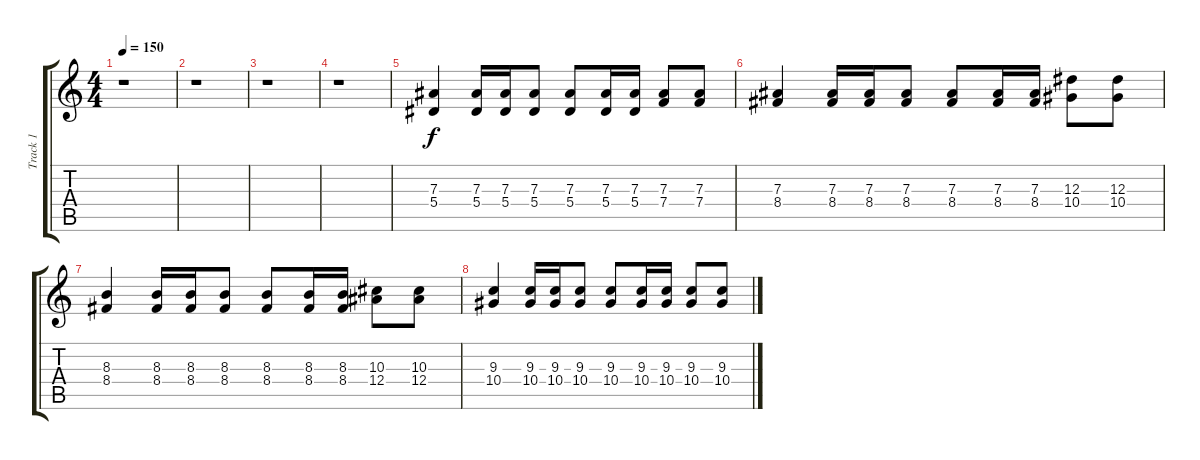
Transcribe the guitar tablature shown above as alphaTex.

\track ("Track 1" "Track 1") {instrument distortionguitar}
\staff {score tabs}
\tuning (C4 G3 Eb3 Bb2 F2 C2) {hide}
\ts (4 4)
\tempo 150
\clef g2
\ks c
r.1{dy f instrument distortionguitar} |
r.1 |
r.1 |
r.1 |
(7.3 5.4).4 (7.3 5.4).16 (7.3 5.4).16 (7.3 5.4).8 (7.3 5.4).8 (7.3 5.4).16 (7.3 5.4).16 (7.3 7.4).8 (7.3 7.4).8 |
(7.3 8.4).4 (7.3 8.4).16 (7.3 8.4).16 (7.3 8.4).8 (7.3 8.4).8 (7.3 8.4).16 (7.3 8.4).16 (12.3 10.4).8 (12.3 10.4).8 |
(8.3 8.4).4 (8.3 8.4).16 (8.3 8.4).16 (8.3 8.4).8 (8.3 8.4).8 (8.3 8.4).16 (8.3 8.4).16 (10.3 12.4).8 (10.3 12.4).8 |
(9.3 10.4).4 (9.3 10.4).16 (9.3 10.4).16 (9.3 10.4).8 (9.3 10.4).8 (9.3 10.4).16 (9.3 10.4).16 (9.3 10.4).8 (9.3 10.4).8
